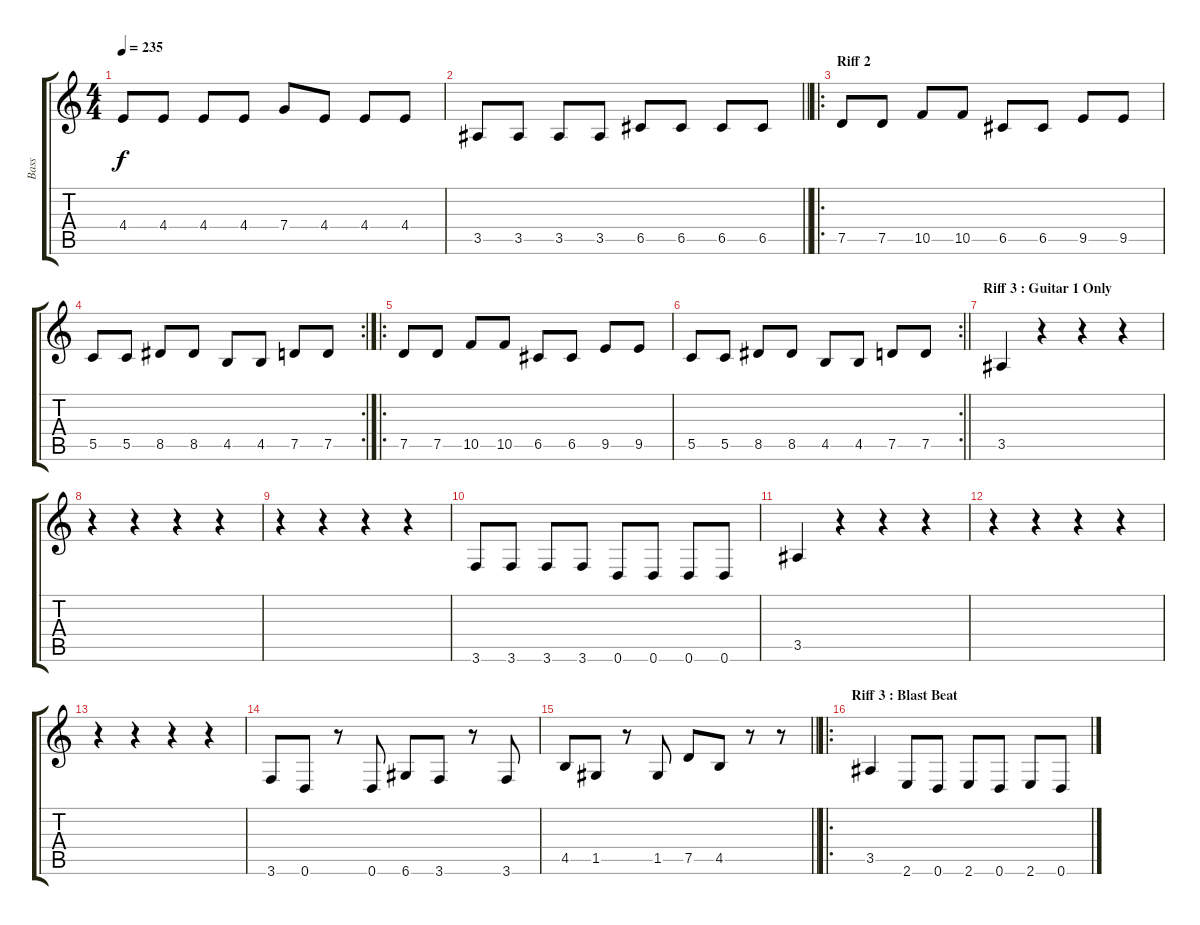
\track ("Bass" "Bass") {instrument contrabass}
\staff {score tabs}
\tuning (D4 A3 F3 C3 G2 D2) {hide}
\ts (4 4)
\tempo 235
\clef g2
\ks c
4.4.8{dy f} 4.4.8 4.4.8 4.4.8 7.4.8 4.4.8 4.4.8 4.4.8 |
\barLineRight lightlight
3.5.8 3.5.8 3.5.8 3.5.8 6.5.8 6.5.8 6.5.8 6.5.8 |
\ro
\section ("" "Riff 2")
7.5.8 7.5.8 10.5.8 10.5.8 6.5.8 6.5.8 9.5.8 9.5.8 |
\rc 2
5.5.8 5.5.8 8.5.8 8.5.8 4.5.8 4.5.8 7.5.8 7.5.8 |
\ro
7.5.8 7.5.8 10.5.8 10.5.8 6.5.8 6.5.8 9.5.8 9.5.8 |
\rc 2
\barLineRight lightlight
5.5.8 5.5.8 8.5.8 8.5.8 4.5.8 4.5.8 7.5.8 7.5.8 |
\section ("" "Riff 3 : Guitar 1 Only")
3.5.4 r.4 r.4 r.4 |
r.4 r.4 r.4 r.4 |
r.4 r.4 r.4 r.4 |
3.6.8 3.6.8 3.6.8 3.6.8 0.6.8 0.6.8 0.6.8 0.6.8 |
3.5.4 r.4 r.4 r.4 |
r.4 r.4 r.4 r.4 |
r.4 r.4 r.4 r.4 |
3.6.8 0.6.8 r.8 0.6.8 6.6.8 3.6.8 r.8 3.6.8 |
\barLineRight lightlight
4.5.8 1.5.8 r.8 1.5.8 7.5.8 4.5.8 r.8 r.8 |
\ro
\section ("" "Riff 3 : Blast Beat")
3.5.4 2.6.8 0.6.8 2.6.8 0.6.8 2.6.8 0.6.8
